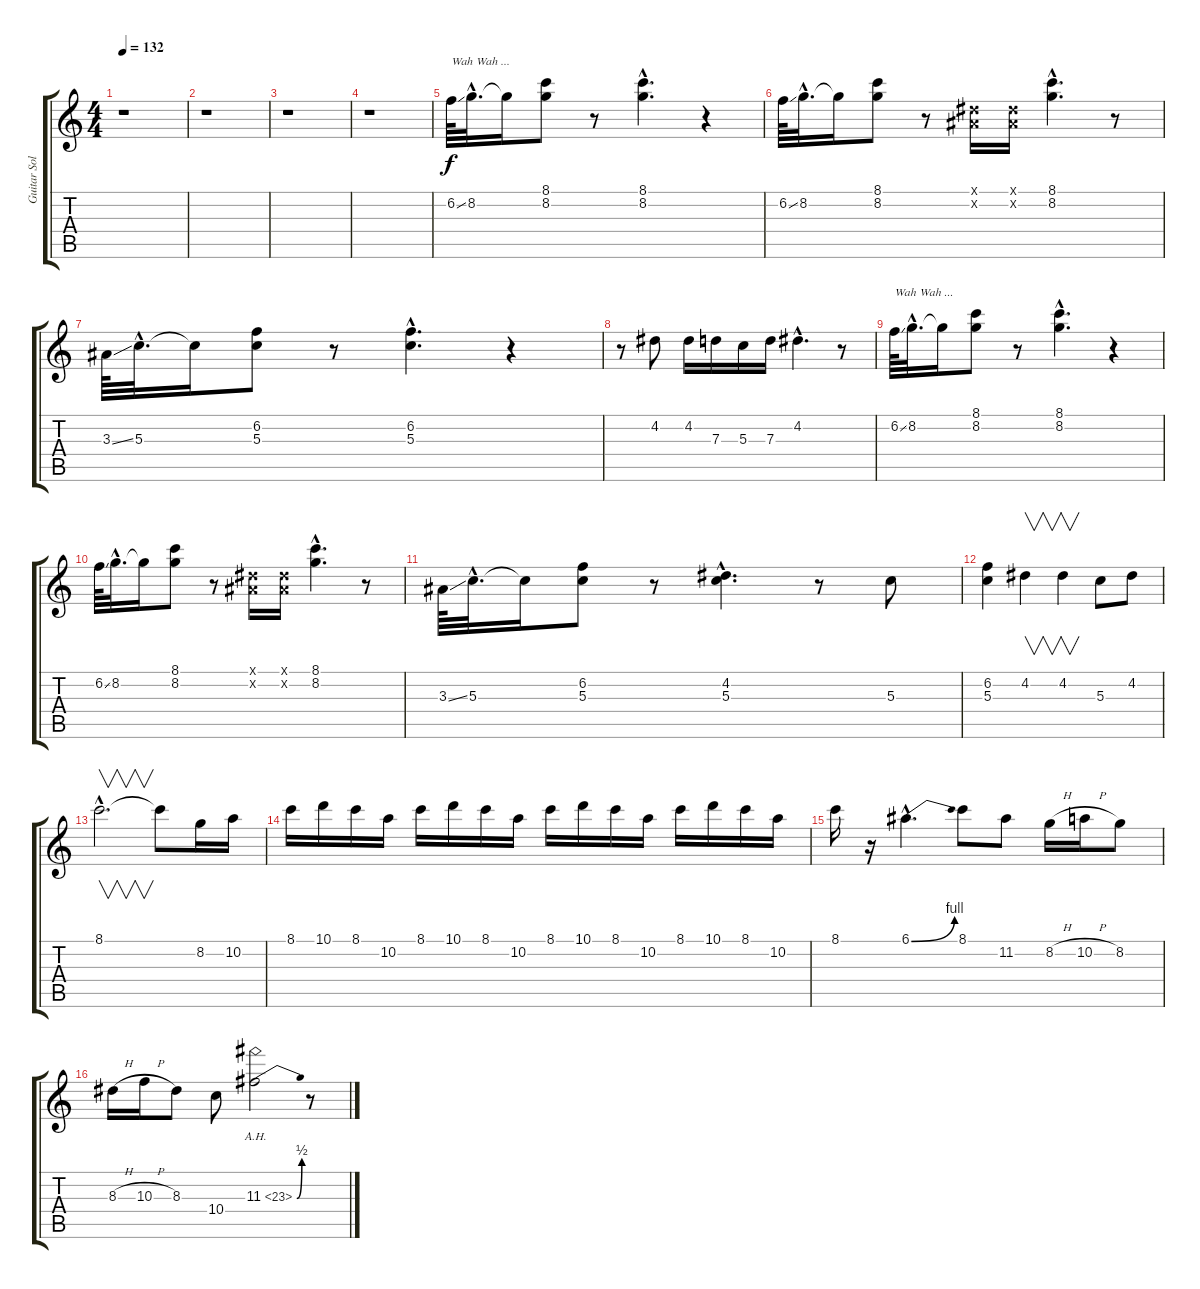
\track ("Guitar Solo" "Guitar Sol") {instrument distortionguitar}
\staff {score tabs}
\tuning (E4 B3 G3 D3 A2 E2) {hide}
\ts (4 4)
\tempo 132
\clef g2
\ks c
r.1{dy f} |
r.1 |
r.1 |
r.1 |
6.2{ss}.64{txt "Wah Wah ..."} 8.2{hac}.32{d} 8.2{t}.16 (8.1 8.2).8 r.8 (8.1{hac} 8.2{hac}).4{d} r.4 |
6.2{ss}.64 8.2{hac}.32{d} 8.2{t}.16 (8.1 8.2).8 r.8 (-1.1{x} -1.2{x}).16 (-1.1{x} -1.2{x}).16 (8.1{hac} 8.2{hac}).4{d} r.8 |
3.3{ss}.64 5.3{hac}.32{d} 5.3{t}.16 (6.2 5.3).8 r.8 (6.2{hac} 5.3{hac}).4{d} r.4 |
r.8 4.2.8 4.2.16 7.3.16 5.3.16 7.3.16 4.2{hac}.4{d} r.8 |
6.2{ss}.64{txt "Wah Wah ..."} 8.2{hac}.32{d} 8.2{t}.16 (8.1 8.2).8 r.8 (8.1{hac} 8.2{hac}).4{d} r.4 |
6.2{ss}.64 8.2{hac}.32{d} 8.2{t}.16 (8.1 8.2).8 r.8 (-1.1{x} -1.2{x}).16 (-1.1{x} -1.2{x}).16 (8.1{hac} 8.2{hac}).4{d} r.8 |
3.3{ss}.64 5.3{hac}.32{d} 5.3{t}.16 (6.2 5.3).8 r.8 (4.2{hac} 5.3{hac}).4{d} r.8 5.3.8 |
(6.2 5.3).4 4.2.4{v} 4.2.4{v} 5.3.8 4.2.8 |
8.1{hac}.2{v d} 8.1{t}.8 8.2.16 10.2.16 |
8.1.16 10.1.16 8.1.16 10.2.16 8.1.16 10.1.16 8.1.16 10.2.16 8.1.16 10.1.16 8.1.16 10.2.16 8.1.16 10.1.16 8.1.16 10.2.16 |
8.1.16 r.16 6.1{be (bend 0 0 60 4) hac}.4{d} 8.1.8 11.2.8 8.2{h}.16 10.2{h}.16 8.2.8 |
8.3{h}.16 10.3{h}.16 8.3.8 10.4.8 11.3{be (bend 0 0 60 2) ah 12}.2 r.8
